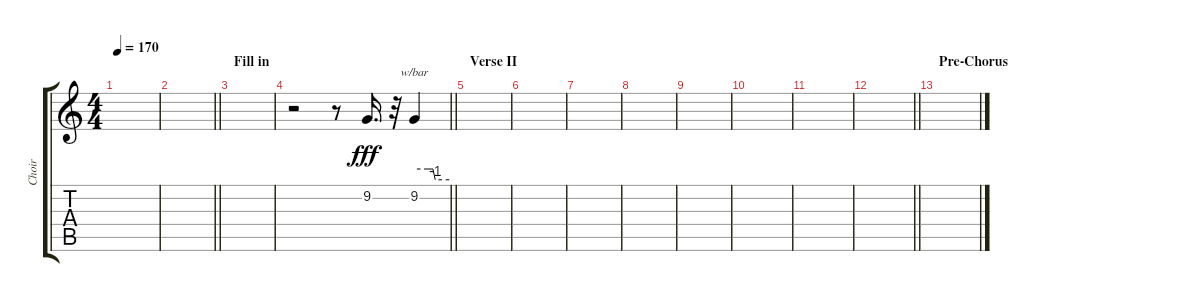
\track ("Choir" "Choir") {instrument pad4choir}
\staff {score tabs}
\tuning (Eb4 Bb3 Gb3 Db3 Ab2 Eb2) {hide}
\ts (4 4)
\tempo 170
\clef g2
\ks c
|
\barLineRight lightlight
|
\section ("" "Fill in")
|
\barLineRight lightlight
r.2 r.8 9.2.16{d dy fff} r.32 9.2.4{tbe (custom default 0 0 23 0 30 0 32 0 36 -4 60 -4)} |
\section ("" "Verse II")
|
|
|
|
|
|
|
\barLineRight lightlight
|
\section ("" "Pre-Chorus")
